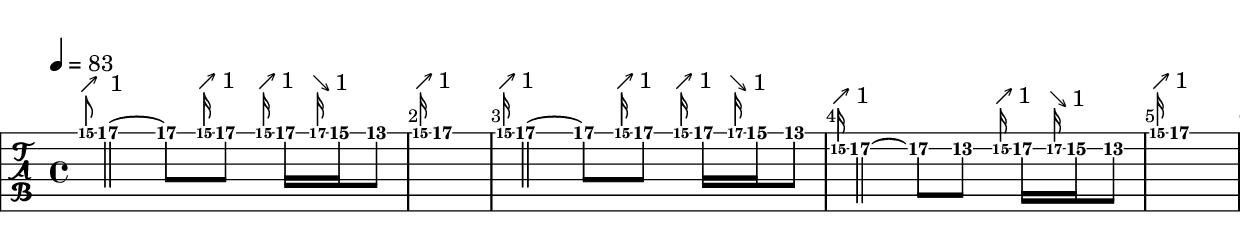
\version "2.22.0"

\paper {
  #(include-special-characters)
  indent = 0\mm
  line-width = 210\mm
  oddHeaderMarkup = ""
  evenHeaderMarkup = ""
  oddFooterMarkup = ""
  evenFooterMarkup = ""

  #(add-text-replacements!
    '(
       ("100" . "hundred")
       ("dpi" . "dots per inch")
       ))

}

\version "2.22.1"

song_tempo = 83

ma = {
  < a, e>8      < a, e>8
  < a, fis>8   < a, fis>8
  < a, e>8      < a, e>8
  < a, fis>8   < a, fis>8

}

mb = {
  <d' a'>1
}



rhythm = {
  \ma \ma \ma \ma
  \mb
}

lead = {
  \relative c'' {
    \override Score.SpacingSpanner.shortest-duration-space = #4.0

    % mes 1
    \grace g'8^\markup { \char ##x2197 " 1 "  }
    a2~
    a8
    \grace g16^\markup {\char ##x2197 "1"}
    a8
    \grace g16^\markup {\char ##x2197 "1"}
    a16
    \grace a16^\markup {\char ##x2198 "1"}
    g16
    f8

    |
    % mes 2
    \grace g16^\markup {\char ##x2197 "1"}
    a1

    |
    % mes 3
    \grace g16^\markup {\char ##x2197 "1"}
    a2~
    a8
    \grace g16^\markup {\char ##x2197 "1"}
    a8
    \grace g16^\markup {\char ##x2197 "1"}
    a16
    \grace a16^\markup {\char ##x2198 "1"}
    g16
    f8

    |
    % mes 4
    \grace d16\2^\markup {\char ##x2197 "1"}
    e2~\2
    e8\2
    c8\2
    \grace d16\2^\markup {\char ##x2197 "1"}
    e16\2
    \grace e16\2^\markup {\char ##x2198 "1"}
    d16\2
    c8\2
    |
    \grace g'16\1^\markup {\char ##x2197 "1"}
    a1\1

  }
}

drumbar =  \drummode {  bassdrum4 hihat4  bassdrum hihat }

drumbars = {
  \drumbar |
  \drumbar |
  \drumbar |
  \drumbar |
  \drumbar |
}


staff_rhythm =   {
  \clef "treble_8"
  \tempo 4 = \song_tempo
  \override Score.BarNumber.break-visibility = ##(#t #t #t)
  %\set TabStaff.stringTunings = #custom-tuning
  \rhythm
}

staff_lead =    {
  \clef "treble_8"
  \tempo 4 = \song_tempo
  \override Score.BarNumber.break-visibility = ##(#t #t #t)
  \omit StringNumber
  \lead

}

staff_lead_tab = {
  \tempo 4 = \song_tempo
  \tabFullNotation
  \override Score.BarNumber.break-visibility = ##(#t #t #t)
  \lead
}


\score {

  <<

    %\new DrumStaff {
     % \tempo 4 = \song_tempo
      % why not \drums ?
     % \drumbar
     %\drumbar
     % \drumbar
     % \drumbar
     % \drumbar
   % }


    %\new Staff {
    %  \clef "treble_8"
    %  \tempo 4 = \song_tempo
    %  \override Score.BarNumber.break-visibility = ##(#t #t #t)
    %  \omit StringNumber
    %  \lead
    %}



    \new TabStaff {
      \tempo 4 = \song_tempo
      \tabFullNotation
      \override Score.BarNumber.break-visibility = ##(#t #t #t)
      \lead

    }


  >>
  
  \layout {}


}
